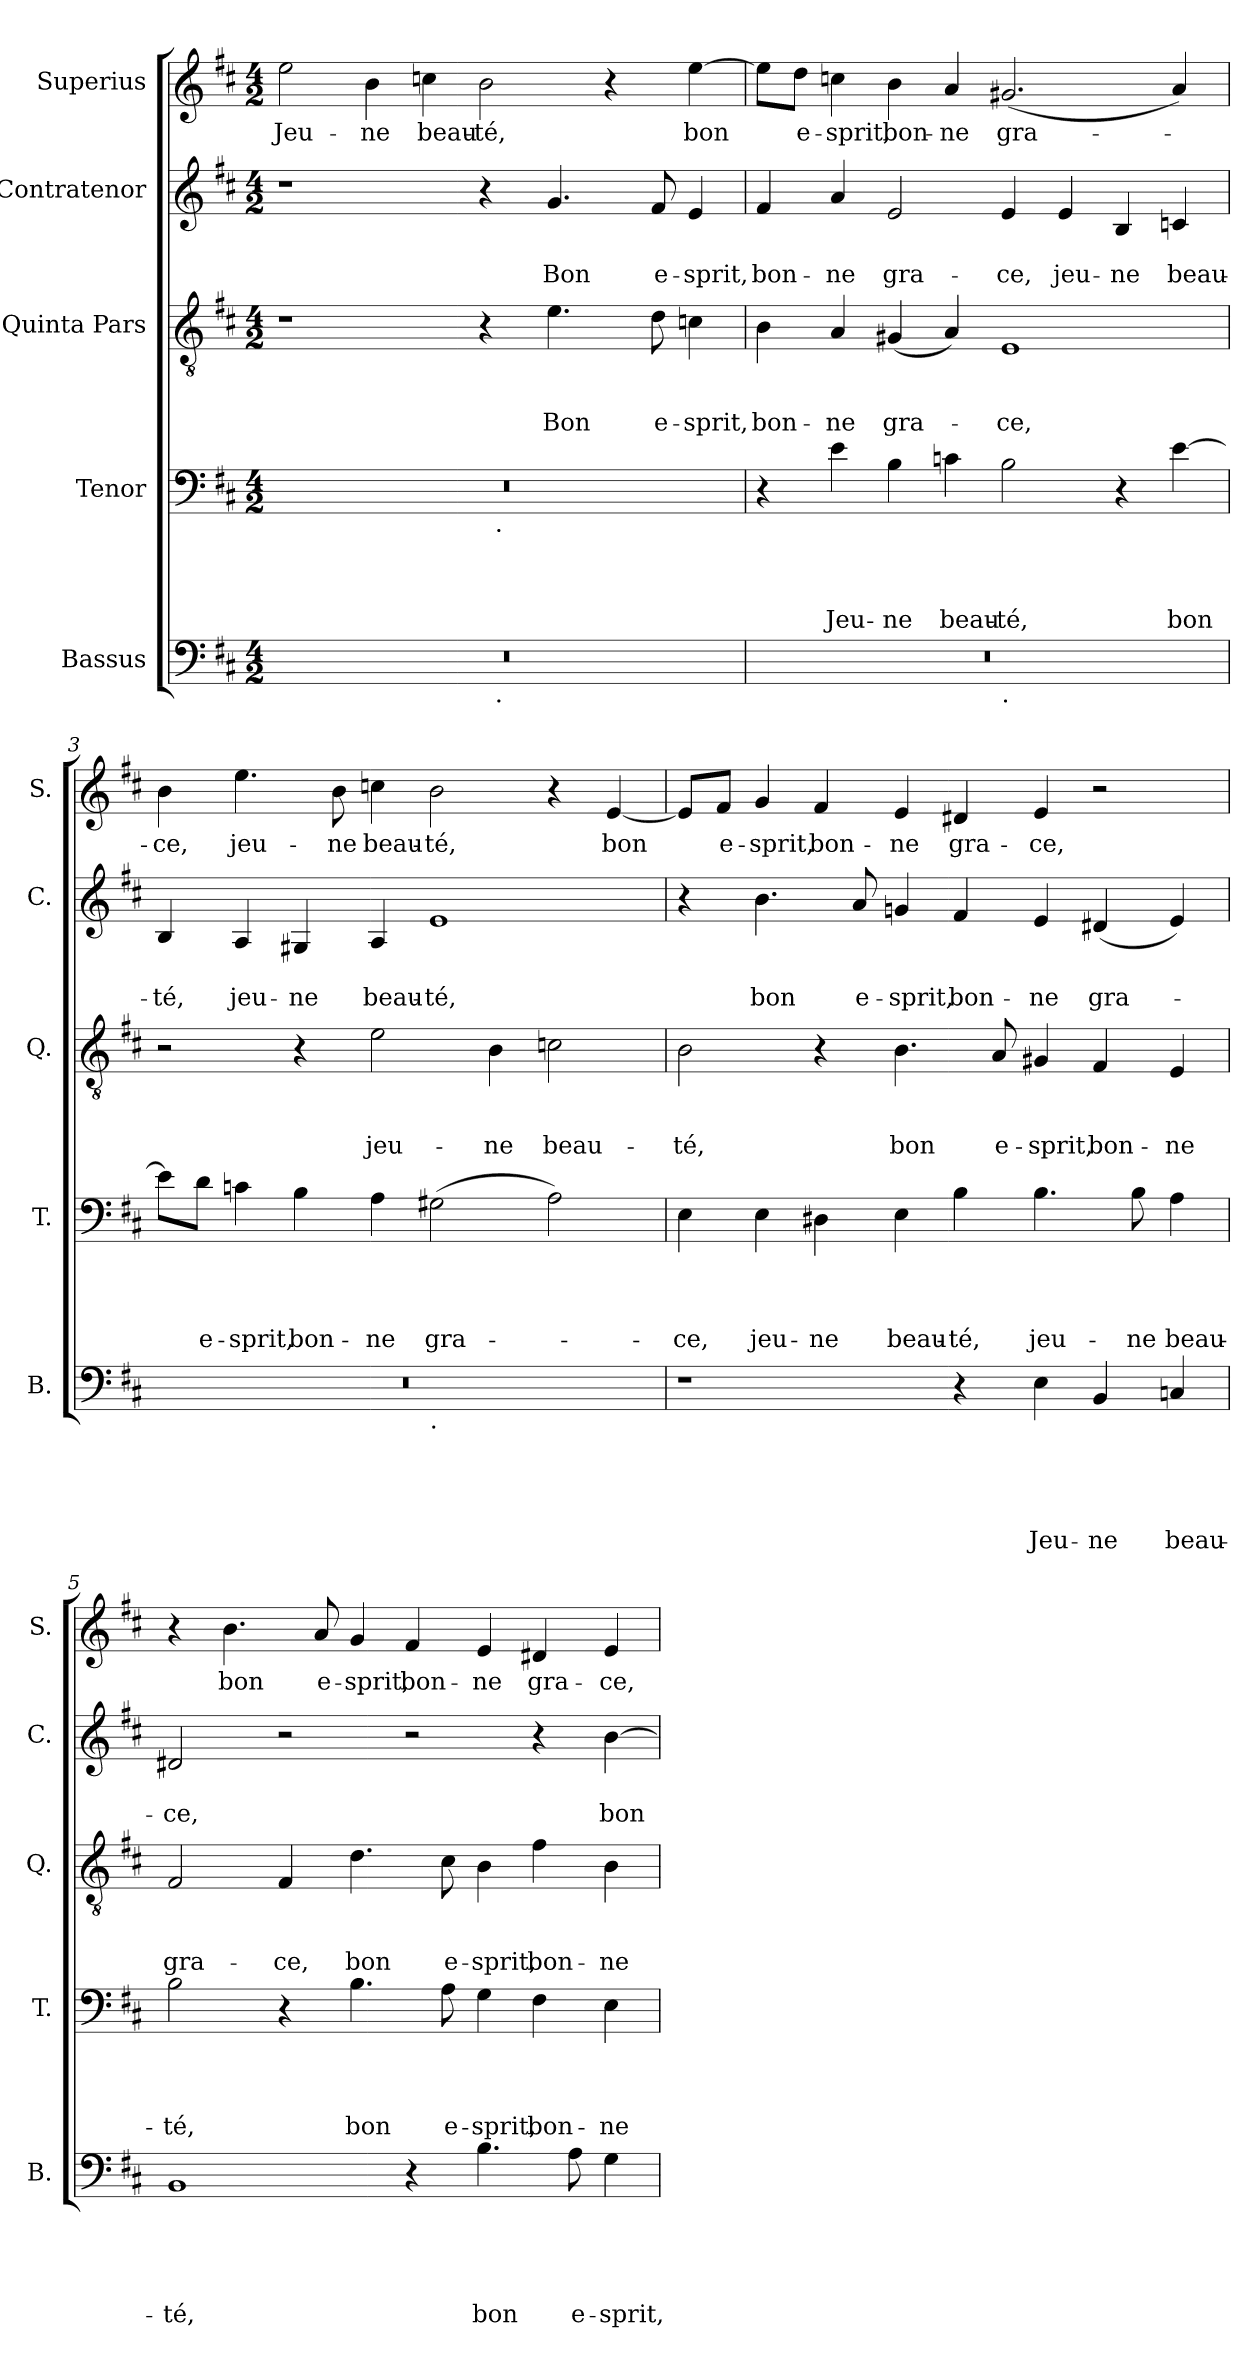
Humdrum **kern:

**kern	**text	**text	**text	**text	**text	**kern	**text	**text	**text	**text	**kern	**text	**text	**text	**kern	**text	**text	**kern	**text
*part5	*part5	*part5	*part5	*part5	*part5	*part4	*part4	*part4	*part4	*part4	*part3	*part3	*part3	*part3	*part2	*part2	*part2	*part1	*part1
*staff5	*staff5	*staff5	*staff5	*staff5	*staff5	*staff4	*staff4	*staff4	*staff4	*staff4	*staff3	*staff3	*staff3	*staff3	*staff2	*staff2	*staff2	*staff1	*staff1
*I"Bassus	*	*	*	*	*	*I"Tenor	*	*	*	*	*I"Quinta Pars	*	*	*	*I"Contratenor	*	*	*I"Superius	*
*I'B.	*	*	*	*	*	*I'T.	*	*	*	*	*I'Q.	*	*	*	*I'C.	*	*	*I'S.	*
*clefF4	*	*	*	*	*	*clefF4	*	*	*	*	*clefGv2	*	*	*	*clefG2	*	*	*clefG2	*
*k[f#c#]	*	*	*	*	*	*k[f#c#]	*	*	*	*	*k[f#c#]	*	*	*	*k[f#c#]	*	*	*k[f#c#]	*
*D:	*	*	*	*	*	*D:	*	*	*	*	*D:	*	*	*	*D:	*	*	*D:	*
*M4/2	*	*	*	*	*	*M4/2	*	*	*	*	*M4/2	*	*	*	*M4/2	*	*	*M4/2	*
=1	=1	=1	=1	=1	=1	=1	=1	=1	=1	=1	=1	=1	=1	=1	=1	=1	=1	=1	=1
!	!	!	!	!	!	!	!	!	!	!	!	!	!	!	!	!	!	!	!LO:LY:b
*^	*	*	*	*	*	*^	*	*	*	*	*	*	*	*	*	*	*	*	*
0r	1ryy	.	.	.	.	.	0r	1ryy	.	.	.	.	1r	.	.	.	1r	.	.	2ee\	Jeu-
!	!	!	!	!	!	!	!	!	!	!	!	!	!	!	!	!	!	!	!	!	!LO:LY:b
.	.	.	.	.	.	.	.	.	.	.	.	.	.	.	.	.	.	.	.	4b\	-ne
!	!	!	!	!	!	!	!	!	!	!	!	!	!	!	!	!	!	!	!	!	!LO:LY:b
.	.	.	.	.	.	.	.	.	.	.	.	.	.	.	.	.	.	.	.	4ccn\	beau-
!	!	!	!	!	!	!	!	!	!	!	!	!	!	!	!	!	!	!	!	!	!LO:LY:b:rj
.	32ryy	.	.	.	.	.	.	32ryy	.	.	.	.	4r	.	.	.	4r	.	.	2b\	-té,
!	!	!	!	!	!	!	!	!LO:TX:b:t=.	!	!	!	!	!	!	!	!	!	!	!	!	!
!	!LO:TX:b:t=.	!	!	!	!	!	!	!	!	!	!	!	!	!	!	!	!	!	!	!	!
.	2ryy	.	.	.	.	.	.	2ryy	.	.	.	.	.	.	.	.	.	.	.	.	.
!	!	!	!	!	!	!	!	!	!	!	!	!	!	!	!	!LO:LY:b	!	!	!LO:LY:b	!	!
.	.	.	.	.	.	.	.	.	.	.	.	.	4.e\	.	.	Bon	4.g/	.	Bon	.	.
.	.	.	.	.	.	.	.	.	.	.	.	.	.	.	.	.	.	.	.	4r	.
.	4...ryy	.	.	.	.	.	.	4...ryy	.	.	.	.	.	.	.	.	.	.	.	.	.
!	!	!	!	!	!	!	!	!	!	!	!	!	!	!	!	!LO:LY:b	!	!	!LO:LY:b	!	!
.	.	.	.	.	.	.	.	.	.	.	.	.	8d\	.	.	e-	8f#/	.	e-	.	.
!	!	!	!	!	!	!	!	!	!	!	!	!	!	!	!	!LO:LY:b	!	!	!LO:LY:b	!	!LO:LY:b
.	.	.	.	.	.	.	.	.	.	.	.	.	4cn\	.	.	-sprit,	4e/	.	-sprit,	[>4ee\	bon
=2	=2	=2	=2	=2	=2	=2	=2	=2	=2	=2	=2	=2	=2	=2	=2	=2	=2	=2	=2	=2	=2
!	!	!	!	!	!	!	!	!	!	!	!	!	!	!	!	!LO:LY:b	!	!	!LO:LY:b	!	!
*	*	*	*	*	*	*	*v	*v	*	*	*	*	*	*	*	*	*	*	*	*	*
0r	1ryy	.	.	.	.	.	4r	.	.	.	.	4B\	.	.	bon-	4f#/	.	bon-	8ee\L]	.
!	!	!	!	!	!	!	!	!	!	!	!	!	!	!	!	!	!	!	!	!LO:LY:b
.	.	.	.	.	.	.	.	.	.	.	.	.	.	.	.	.	.	.	8dd\J	e-
!	!	!	!	!	!	!	!	!	!	!	!LO:LY:b	!	!	!	!LO:LY:b	!	!	!LO:LY:b	!	!LO:LY:b
.	.	.	.	.	.	.	4e\	.	.	.	Jeu-	4A/	.	.	-ne	4a/	.	-ne	4ccn\	-sprit,
!	!	!	!	!	!	!	!	!	!	!	!LO:LY:b	!	!	!	!LO:LY:b	!	!	!LO:LY:b	!	!LO:LY:b
.	.	.	.	.	.	.	4B\	.	.	.	-ne	(<4G#X/	.	.	gra-	2e/	.	gra-	4b\	bon-
!	!	!	!	!	!	!	!	!	!	!	!LO:LY:b	!	!	!	!	!	!	!	!	!LO:LY:b:rj
.	.	.	.	.	.	.	4cn\	.	.	.	beau-	4A/)	.	.	.	.	.	.	4a/	-ne
!	!LO:TX:b:t=.	!	!	!	!	!	!	!	!	!	!	!	!	!	!	!	!	!	!	!
!	!	!	!	!	!	!	!	!	!	!	!LO:LY:b:rj	!	!	!	!LO:LY:b	!	!	!LO:LY:b	!	!LO:LY:b
.	1ryy	.	.	.	.	.	2B\	.	.	.	-té,	1E	.	.	-ce,	4e/	.	-ce,	(<2.g#X/	gra-
!	!	!	!	!	!	!	!	!	!	!	!	!	!	!	!	!	!	!LO:LY:b	!	!
.	.	.	.	.	.	.	.	.	.	.	.	.	.	.	.	4e/	.	jeu-	.	.
!	!	!	!	!	!	!	!	!	!	!	!	!	!	!	!	!	!	!LO:LY:b	!	!
.	.	.	.	.	.	.	4r	.	.	.	.	.	.	.	.	4B/	.	-ne	.	.
!	!	!	!	!	!	!	!	!	!	!	!LO:LY:b	!	!	!	!	!	!	!LO:LY:b	!	!
.	.	.	.	.	.	.	[>4e\	.	.	.	bon	.	.	.	.	4cn/	.	beau-	4a/)	.
=3	=3	=3	=3	=3	=3	=3	=3	=3	=3	=3	=3	=3	=3	=3	=3	=3	=3	=3	=3	=3
!	!	!	!	!	!	!	!	!	!	!	!	!	!	!	!	!	!	!LO:LY:b	!	!LO:LY:b
0r	1ryy	.	.	.	.	.	8e\L]	.	.	.	.	2r	.	.	.	4B/	.	-té,	4b\	-ce,
!	!	!	!	!	!	!	!	!	!	!	!LO:LY:b	!	!	!	!	!	!	!	!	!
.	.	.	.	.	.	.	8d\J	.	.	.	e-	.	.	.	.	.	.	.	.	.
!	!	!	!	!	!	!	!	!	!	!	!LO:LY:b	!	!	!	!	!	!	!LO:LY:b	!	!LO:LY:b
.	.	.	.	.	.	.	4cn\	.	.	.	-sprit,	.	.	.	.	4A/	.	jeu-	4.ee\	jeu-
!	!	!	!	!	!	!	!	!	!	!	!LO:LY:b	!	!	!	!	!	!	!LO:LY:b	!	!
.	.	.	.	.	.	.	4B\	.	.	.	bon-	4r	.	.	.	4G#X/	.	-ne	.	.
!	!	!	!	!	!	!	!	!	!	!	!	!	!	!	!	!	!	!	!	!LO:LY:b
.	.	.	.	.	.	.	.	.	.	.	.	.	.	.	.	.	.	.	8b\	-ne
!	!	!	!	!	!	!	!	!	!	!	!LO:LY:b	!	!	!	!LO:LY:b	!	!	!LO:LY:b	!	!LO:LY:b
.	.	.	.	.	.	.	4A\	.	.	.	-ne	2e\	.	.	jeu-	4A/	.	beau-	4ccn\	beau-
!	!LO:TX:b:t=.	!	!	!	!	!	!	!	!	!	!	!	!	!	!	!	!	!	!	!
!	!	!	!	!	!	!	!	!	!	!	!LO:LY:b	!	!	!	!	!	!	!LO:LY:b:rj	!	!LO:LY:b:rj
.	1ryy	.	.	.	.	.	(>2G#X\	.	.	.	gra-	.	.	.	.	1e	.	-té,	2b\	-té,
!	!	!	!	!	!	!	!	!	!	!	!	!	!	!	!LO:LY:b	!	!	!	!	!
.	.	.	.	.	.	.	.	.	.	.	.	4B\	.	.	-ne	.	.	.	.	.
!	!	!	!	!	!	!	!	!	!	!	!	!	!	!	!LO:LY:b	!	!	!	!	!
.	.	.	.	.	.	.	2A\)	.	.	.	.	2cn\	.	.	beau-	.	.	.	4r	.
!	!	!	!	!	!	!	!	!	!	!	!	!	!	!	!	!	!	!	!	!LO:LY:b
.	.	.	.	.	.	.	.	.	.	.	.	.	.	.	.	.	.	.	[<4e/	bon
!!LO:LB:g=z
=4	=4	=4	=4	=4	=4	=4	=4	=4	=4	=4	=4	=4	=4	=4	=4	=4	=4	=4	=4	=4
!	!	!	!	!	!	!	!	!	!	!	!LO:LY:b	!	!	!	!LO:LY:b	!	!	!	!	!
*v	*v	*	*	*	*	*	*	*	*	*	*	*	*	*	*	*	*	*	*	*
1r	.	.	.	.	.	4E\	.	.	.	-ce,	2B\	.	.	-té,	4r	.	.	8e/L]	.
!	!	!	!	!	!	!	!	!	!	!	!	!	!	!	!	!	!	!	!LO:LY:b
.	.	.	.	.	.	.	.	.	.	.	.	.	.	.	.	.	.	8f#/J	e-
!	!	!	!	!	!	!	!	!	!	!LO:LY:b	!	!	!	!	!	!	!LO:LY:b	!	!LO:LY:b
.	.	.	.	.	.	4E\	.	.	.	jeu-	.	.	.	.	4.b\	.	bon	4g/	-sprit,
!	!	!	!	!	!	!	!	!	!	!LO:LY:b	!	!	!	!	!	!	!	!	!LO:LY:b
.	.	.	.	.	.	4D#X\	.	.	.	-ne	4r	.	.	.	.	.	.	4f#/	bon-
!	!	!	!	!	!	!	!	!	!	!	!	!	!	!	!	!	!LO:LY:b	!	!
.	.	.	.	.	.	.	.	.	.	.	.	.	.	.	8a/	.	e-	.	.
!	!	!	!	!	!	!	!	!	!	!LO:LY:b	!	!	!	!LO:LY:b	!	!	!LO:LY:b	!	!LO:LY:b
.	.	.	.	.	.	4E\	.	.	.	beau-	4.B\	.	.	bon	4gn/	.	-sprit,	4e/	-ne
!	!	!	!	!	!	!	!	!	!	!LO:LY:b	!	!	!	!	!	!	!LO:LY:b	!	!LO:LY:b
4r	.	.	.	.	.	4B\	.	.	.	-té,	.	.	.	.	4f#/	.	bon-	4d#X/	gra-
!	!	!	!	!	!	!	!	!	!	!	!	!	!	!LO:LY:b	!	!	!	!	!
.	.	.	.	.	.	.	.	.	.	.	8A/	.	.	e-	.	.	.	.	.
!	!	!	!	!	!LO:LY:b	!	!	!	!	!LO:LY:b	!	!	!	!LO:LY:b	!	!	!LO:LY:b	!	!LO:LY:b
4E\	.	.	.	.	Jeu-	4.B\	.	.	.	jeu-	4G#X/	.	.	-sprit,	4e/	.	-ne	4e/	-ce,
!	!	!	!	!	!LO:LY:b	!	!	!	!	!	!	!	!	!LO:LY:b	!	!	!LO:LY:b	!	!
4BB/	.	.	.	.	-ne	.	.	.	.	.	4F#/	.	.	bon-	(<4d#X/	.	gra-	2r	.
!	!	!	!	!	!	!	!	!	!	!LO:LY:b	!	!	!	!	!	!	!	!	!
.	.	.	.	.	.	8B\	.	.	.	-ne	.	.	.	.	.	.	.	.	.
!	!	!	!	!	!LO:LY:b	!	!	!	!	!LO:LY:b	!	!	!	!LO:LY:b	!	!	!	!	!
4Cn/	.	.	.	.	beau-	4A\	.	.	.	beau-	4E/	.	.	-ne	4e/)	.	.	.	.
=5	=5	=5	=5	=5	=5	=5	=5	=5	=5	=5	=5	=5	=5	=5	=5	=5	=5	=5	=5
!	!	!	!	!	!LO:LY:b	!	!	!	!	!LO:LY:b	!	!	!	!LO:LY:b	!	!	!LO:LY:b	!	!
1BB	.	.	.	.	-té,	2B\	.	.	.	-té,	2F#/	.	.	gra-	2d#X/	.	-ce,	4r	.
!	!	!	!	!	!	!	!	!	!	!	!	!	!	!	!	!	!	!	!LO:LY:b
.	.	.	.	.	.	.	.	.	.	.	.	.	.	.	.	.	.	4.b\	bon
!	!	!	!	!	!	!	!	!	!	!	!	!	!	!LO:LY:b	!	!	!	!	!
.	.	.	.	.	.	4r	.	.	.	.	4F#/	.	.	-ce,	2r	.	.	.	.
!	!	!	!	!	!	!	!	!	!	!	!	!	!	!	!	!	!	!	!LO:LY:b
.	.	.	.	.	.	.	.	.	.	.	.	.	.	.	.	.	.	8a/	e-
!	!	!	!	!	!	!	!	!	!	!LO:LY:b	!	!	!	!LO:LY:b	!	!	!	!	!LO:LY:b
.	.	.	.	.	.	4.B\	.	.	.	bon	4.d\	.	.	bon	.	.	.	4g/	-sprit,
!	!	!	!	!	!	!	!	!	!	!	!	!	!	!	!	!	!	!	!LO:LY:b
4r	.	.	.	.	.	.	.	.	.	.	.	.	.	.	2r	.	.	4f#/	bon-
!	!	!	!	!	!	!	!	!	!	!LO:LY:b	!	!	!	!LO:LY:b	!	!	!	!	!
.	.	.	.	.	.	8A\	.	.	.	e-	8c#\	.	.	e-	.	.	.	.	.
!	!	!	!	!	!LO:LY:b	!	!	!	!	!LO:LY:b	!	!	!	!LO:LY:b	!	!	!	!	!LO:LY:b
4.B\	.	.	.	.	bon	4G\	.	.	.	-sprit,	4B\	.	.	-sprit,	.	.	.	4e/	-ne
!	!	!	!	!	!	!	!	!	!	!LO:LY:b	!	!	!	!LO:LY:b	!	!	!	!	!LO:LY:b
.	.	.	.	.	.	4F#\	.	.	.	bon-	4f#\	.	.	bon-	4r	.	.	4d#X/	gra-
!	!	!	!	!	!LO:LY:b	!	!	!	!	!	!	!	!	!	!	!	!	!	!
8A\	.	.	.	.	e-	.	.	.	.	.	.	.	.	.	.	.	.	.	.
!	!	!	!	!	!LO:LY:b	!	!	!	!	!LO:LY:b	!	!	!	!LO:LY:b	!	!	!LO:LY:b	!	!LO:LY:b
4G\	.	.	.	.	-sprit,	4E\	.	.	.	-ne	4B\	.	.	-ne	[>4b\	.	bon	4e/	-ce,
=	=	=	=	=	=	=	=	=	=	=	=	=	=	=	=	=	=	=	=
*-	*-	*-	*-	*-	*-	*-	*-	*-	*-	*-	*-	*-	*-	*-	*-	*-	*-	*-	*-
